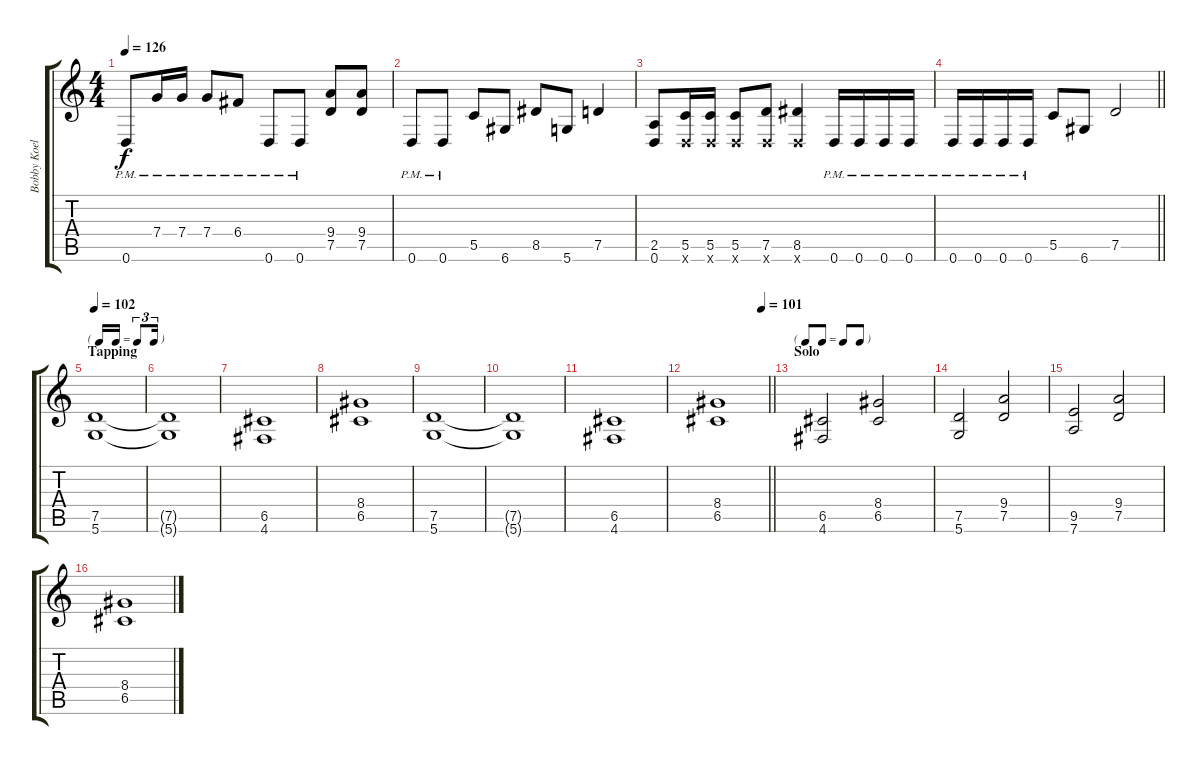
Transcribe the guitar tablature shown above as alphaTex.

\track ("Bobby Koelble " "Bobby Koel") {instrument distortionguitar}
\staff {score tabs}
\tuning (D4 A3 F3 C3 G2 D2) {hide}
\ts (4 4)
\tempo 126
\clef g2
\ks c
0.6{pm}.8{dy f} 7.4{pm}.16 7.4{pm}.16 7.4{pm}.8 6.4{pm}.8 0.6{pm}.8 0.6{pm}.8 (9.4 7.5).8 (9.4 7.5).8 |
0.6{pm}.8 0.6{pm}.8 5.5.8 6.6.8 8.5.8 5.6.8 7.5.4 |
(2.5 0.6).8 (5.5 0.6{x}).16 (5.5 0.6{x}).16 (5.5 0.6{x}).8 (7.5 0.6{x}).8 (8.5 0.6{x}).4 0.6{pm}.16 0.6{pm}.16 0.6{pm}.16 0.6{pm}.16 |
\barLineRight lightlight
0.6{pm}.16 0.6{pm}.16 0.6{pm}.16 0.6{pm}.16 5.5.8 6.6.8 7.5.2 |
\tf triplet16th
\section ("" "Tapping")
\tempo 102
(7.5 5.6).1 |
(7.5{t} 5.6{t}).1 |
(6.5 4.6).1 |
(8.4 6.5).1 |
(7.5 5.6).1 |
(7.5{t} 5.6{t}).1 |
(6.5 4.6).1 |
\tempo (101 0.875)
\barLineRight lightlight
(8.4 6.5).1 |
\tf none
\section ("" "Solo")
(6.5 4.6).2{balance 8} (8.4 6.5).2 |
(7.5 5.6).2 (9.4 7.5).2 |
(9.5 7.6).2 (9.4 7.5).2 |
(8.4 6.5).1
